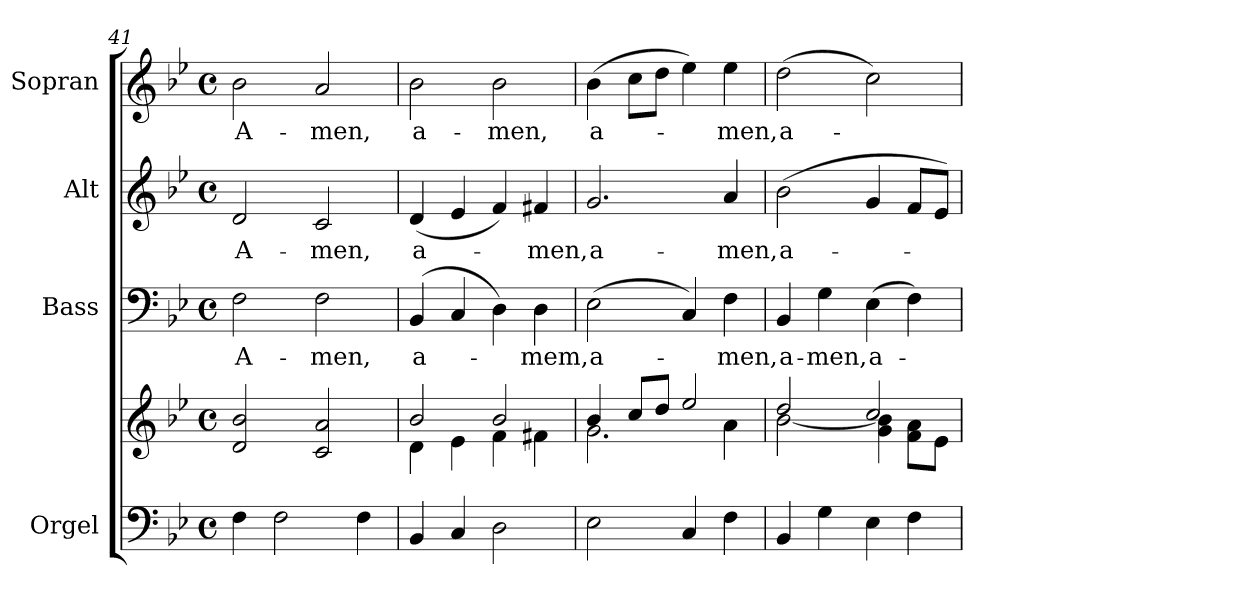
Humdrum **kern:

**kern	**kern	**kern	**text	**kern	**text	**kern	**text
*part4	*part4	*part3	*part3	*part2	*part2	*part1	*part1
*staff5	*staff4	*staff3	*staff3	*staff2	*staff2	*staff1	*staff1
*I"Orgel	*	*I"Bass	*	*I"Alt	*	*I"Sopran	*
*I'Org.	*	*I'B.	*	*I'A.	*	*I'S.	*
*clefF4	*clefG2	*clefF4	*	*clefG2	*	*clefG2	*
*k[b-e-]	*k[b-e-]	*k[b-e-]	*	*k[b-e-]	*	*k[b-e-]	*
*B-:	*B-:	*B-:	*	*B-:	*	*B-:	*
*M4/4	*M4/4	*M4/4	*	*M4/4	*	*M4/4	*
*met(c)	*met(c)	*met(c)	*	*met(c)	*	*met(c)	*
=41	=41	=41	=41	=41	=41	=41	=41
!	!	!	!LO:LY:b	!	!LO:LY:b	!	!LO:LY:b
4F\	2d/ 2b-/	2F\	A-	2d/	A-	2b-\	A-
2F\	.	.	.	.	.	.	.
!	!	!	!LO:LY:b	!	!LO:LY:b	!	!LO:LY:b
.	2c/ 2a/	2F\	-men,	2c/	-men,	2a/	-men,
4F\	.	.	.	.	.	.	.
=42	=42	=42	=42	=42	=42	=42	=42
*	*^	*	*	*	*	*	*
!	!	!	!	!LO:LY:b	!	!LO:LY:b	!	!LO:LY:b
4BB-/	2b-/	4d\	(<4BB-/	a-	(<4d/	a-	2b-\	a-
4C/	.	4e-\	4C/	.	4e-/	.	.	.
!	!	!	!	!	!	!	!	!LO:LY:b
2D\	2b-/	4f\	4D\)	.	4f/)	.	2b-\	-men,
!	!	!	!	!LO:LY:b	!	!LO:LY:b	!	!
.	.	4f#X\	4D\	-mem,	4f#X/	-men,	.	.
!!LO:LB:g=z
=43	=43	=43	=43	=43	=43	=43	=43	=43
!	!	!	!	!LO:LY:b	!	!LO:LY:b	!	!LO:LY:b
2E-\	4b-/	2.g\	(>2E-\	a-	2.g/	a-	(>4b-\	a-
.	8cc/L	.	.	.	.	.	8cc\L	.
.	8dd/J	.	.	.	.	.	8dd\J	.
4C/	2ee-/	.	4C/)	.	.	.	4ee-\)	.
!	!	!	!	!LO:LY:b	!	!LO:LY:b	!	!LO:LY:b
4F\	.	4a\	4F\	-men,	4a/	-men,	4ee-\	-men,
=44	=44	=44	=44	=44	=44	=44	=44	=44
!	!	!	!	!LO:LY:b	!	!LO:LY:b	!	!LO:LY:b
4BB-/	2dd/	[<2b-\	4BB-/	a-	(>2b-\	a-	(>2dd\	a-
!	!	!	!	!LO:LY:b	!	!	!	!
4G\	.	.	4G\	-men,	.	.	.	.
!	!	!	!	!LO:LY:b	!	!	!	!
4E-\	2cc/	4g\ 4b-\]	(>4E-\	a-	4g/	.	2cc\)	.
4F\	.	8f\ 8a\L	4F\)	.	8f/L	.	.	.
.	.	8e-\J	.	.	8e-/J)	.	.	.
*	*v	*v	*	*	*	*	*	*
=	=	=	=	=	=	=	=
*-	*-	*-	*-	*-	*-	*-	*-
